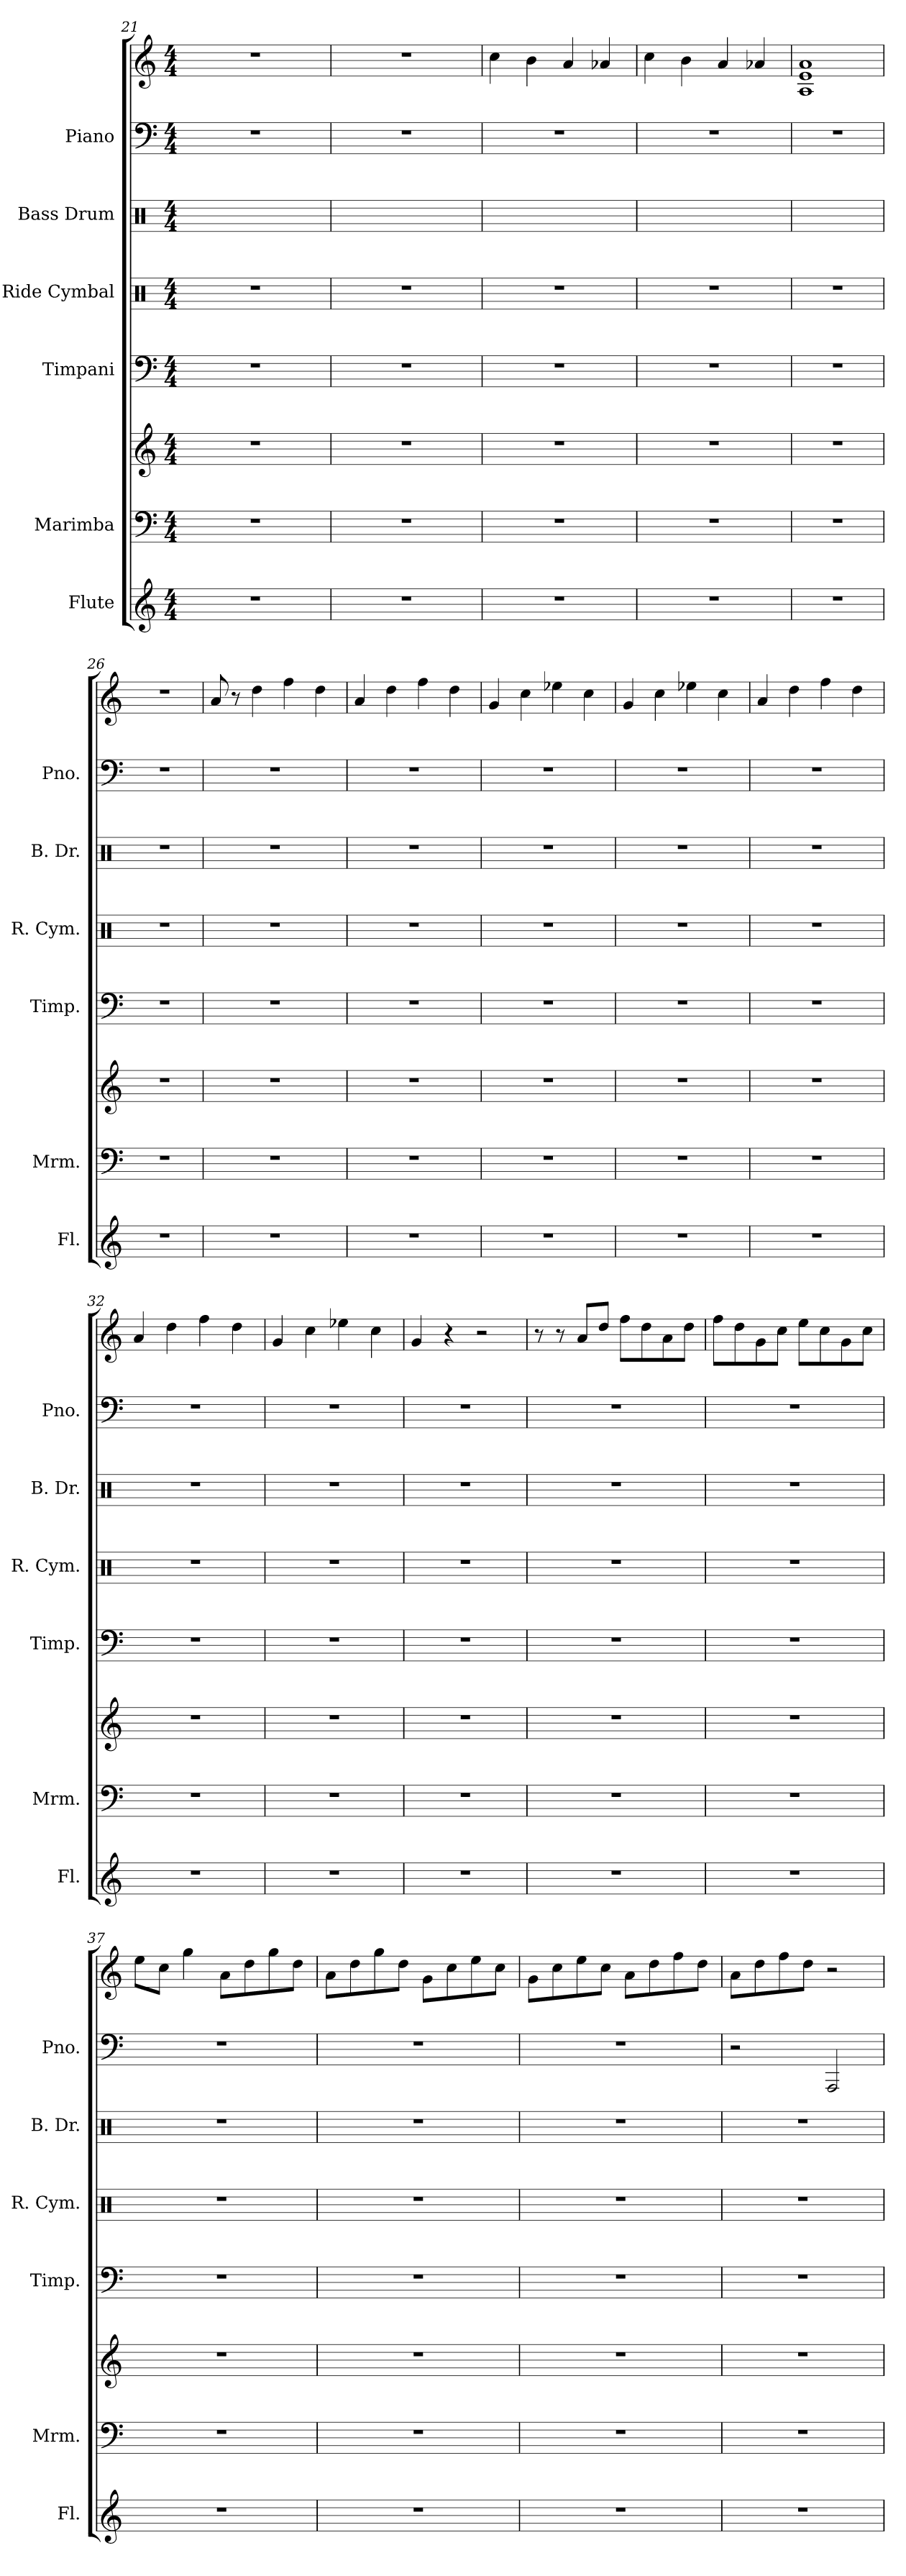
**kern	**kern	**kern	**kern	**kern	**kern	**kern	**kern
*part6	*part5	*part5	*part4	*part3	*part2	*part1	*part1
*staff8	*staff7	*staff6	*staff5	*staff4	*staff3	*staff2	*staff1
*I"Flute	*I"Marimba	*	*I"Timpani	*I"Ride Cymbal	*I"Bass Drum	*I"Piano	*
*I'Fl.	*I'Mrm.	*	*I'Timp.	*I'R. Cym.	*I'B. Dr.	*I'Pno.	*
*clefG2	*clefF4	*clefG2	*clefF4	*clefX	*clefX	*clefF4	*clefG2
*k[]	*k[]	*k[]	*k[]	*k[]	*k[]	*k[]	*k[]
*C:	*C:	*C:	*C:	*C:	*C:	*C:	*C:
*M4/4	*M4/4	*M4/4	*M4/4	*M4/4	*M4/4	*M4/4	*M4/4
=21	=21	=21	=21	=21	=21	=21	=21
1r	1r	1r	1r	1r	4R\	1r	1r
.	.	.	.	.	4R\	.	.
.	.	.	.	.	4R\	.	.
.	.	.	.	.	4R\	.	.
=22	=22	=22	=22	=22	=22	=22	=22
1r	1r	1r	1r	1r	4R\	1r	1r
.	.	.	.	.	4R\	.	.
.	.	.	.	.	4R\	.	.
.	.	.	.	.	4R\	.	.
=23	=23	=23	=23	=23	=23	=23	=23
1r	1r	1r	1r	1r	4R\	1r	4cc\
.	.	.	.	.	4R\	.	4b\
.	.	.	.	.	4R\	.	4a/
.	.	.	.	.	4R\	.	4a-X/
!!LO:PB:g=z
=24	=24	=24	=24	=24	=24	=24	=24
1r	1r	1r	1r	1r	4R\	1r	4cc\
.	.	.	.	.	4R\	.	4b\
.	.	.	.	.	4R\	.	4a/
.	.	.	.	.	4R\	.	4a-X/
=25	=25	=25	=25	=25	=25	=25	=25
1r	1r	1r	1r	1r	1R	1r	1A 1e 1a
=26	=26	=26	=26	=26	=26	=26	=26
1r	1r	1r	1r	1r	1r	1r	1r
=27	=27	=27	=27	=27	=27	=27	=27
1r	1r	1r	1r	1r	1r	1r	8a/
.	.	.	.	.	.	.	8r
.	.	.	.	.	.	.	4dd\
.	.	.	.	.	.	.	4ff\
.	.	.	.	.	.	.	4dd\
=28	=28	=28	=28	=28	=28	=28	=28
1r	1r	1r	1r	1r	1r	1r	4a/
.	.	.	.	.	.	.	4dd\
.	.	.	.	.	.	.	4ff\
.	.	.	.	.	.	.	4dd\
=29	=29	=29	=29	=29	=29	=29	=29
1r	1r	1r	1r	1r	1r	1r	4g/
.	.	.	.	.	.	.	4cc\
.	.	.	.	.	.	.	4ee-X\
.	.	.	.	.	.	.	4cc\
=30	=30	=30	=30	=30	=30	=30	=30
1r	1r	1r	1r	1r	1r	1r	4g/
.	.	.	.	.	.	.	4cc\
.	.	.	.	.	.	.	4ee-X\
.	.	.	.	.	.	.	4cc\
=31	=31	=31	=31	=31	=31	=31	=31
1r	1r	1r	1r	1r	1r	1r	4a/
.	.	.	.	.	.	.	4dd\
.	.	.	.	.	.	.	4ff\
.	.	.	.	.	.	.	4dd\
=32	=32	=32	=32	=32	=32	=32	=32
1r	1r	1r	1r	1r	1r	1r	4a/
.	.	.	.	.	.	.	4dd\
.	.	.	.	.	.	.	4ff\
.	.	.	.	.	.	.	4dd\
!!LO:PB:g=z
=33	=33	=33	=33	=33	=33	=33	=33
1r	1r	1r	1r	1r	1r	1r	4g/
.	.	.	.	.	.	.	4cc\
.	.	.	.	.	.	.	4ee-X\
.	.	.	.	.	.	.	4cc\
=34	=34	=34	=34	=34	=34	=34	=34
1r	1r	1r	1r	1r	1r	1r	4g/
.	.	.	.	.	.	.	4r
.	.	.	.	.	.	.	2r
=35	=35	=35	=35	=35	=35	=35	=35
1r	1r	1r	1r	1r	1r	1r	8r
.	.	.	.	.	.	.	8r
.	.	.	.	.	.	.	8a/L
.	.	.	.	.	.	.	8dd/J
.	.	.	.	.	.	.	8ff\L
.	.	.	.	.	.	.	8dd\
.	.	.	.	.	.	.	8a\
.	.	.	.	.	.	.	8dd\J
=36	=36	=36	=36	=36	=36	=36	=36
1r	1r	1r	1r	1r	1r	1r	8ff\L
.	.	.	.	.	.	.	8dd\
.	.	.	.	.	.	.	8g\
.	.	.	.	.	.	.	8cc\J
.	.	.	.	.	.	.	8ee\L
.	.	.	.	.	.	.	8cc\
.	.	.	.	.	.	.	8g\
.	.	.	.	.	.	.	8cc\J
=37	=37	=37	=37	=37	=37	=37	=37
1r	1r	1r	1r	1r	1r	1r	8ee\L
.	.	.	.	.	.	.	8cc\J
.	.	.	.	.	.	.	4gg\
.	.	.	.	.	.	.	8a\L
.	.	.	.	.	.	.	8dd\
.	.	.	.	.	.	.	8gg\
.	.	.	.	.	.	.	8dd\J
!!LO:PB:g=z
=38	=38	=38	=38	=38	=38	=38	=38
1r	1r	1r	1r	1r	1r	1r	8a\L
.	.	.	.	.	.	.	8dd\
.	.	.	.	.	.	.	8gg\
.	.	.	.	.	.	.	8dd\J
.	.	.	.	.	.	.	8g\L
.	.	.	.	.	.	.	8cc\
.	.	.	.	.	.	.	8ee\
.	.	.	.	.	.	.	8cc\J
=39	=39	=39	=39	=39	=39	=39	=39
1r	1r	1r	1r	1r	1r	1r	8g\L
.	.	.	.	.	.	.	8cc\
.	.	.	.	.	.	.	8ee\
.	.	.	.	.	.	.	8cc\J
.	.	.	.	.	.	.	8a\L
.	.	.	.	.	.	.	8dd\
.	.	.	.	.	.	.	8ff\
.	.	.	.	.	.	.	8dd\J
=40	=40	=40	=40	=40	=40	=40	=40
1r	1r	1r	1r	1r	1r	2r	8a\L
.	.	.	.	.	.	.	8dd\
.	.	.	.	.	.	.	8ff\
.	.	.	.	.	.	.	8dd\J
.	.	.	.	.	.	2AAA/	2r
=	=	=	=	=	=	=	=
*-	*-	*-	*-	*-	*-	*-	*-
